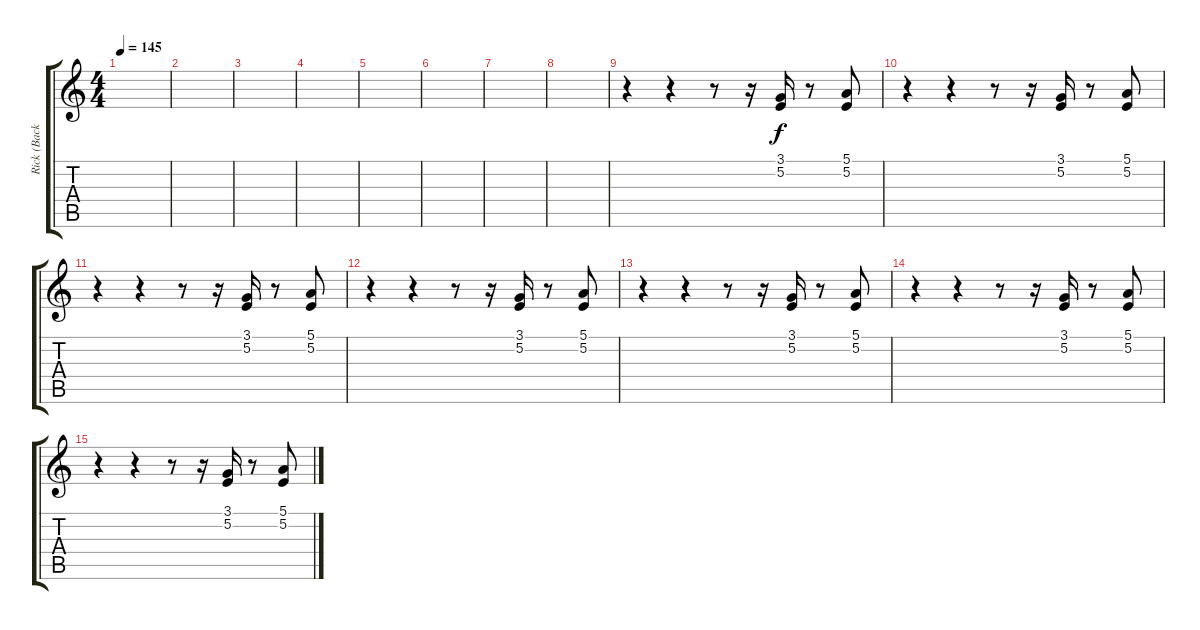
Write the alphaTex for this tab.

\track ("Rick (Back)" "Rick (Back") {instrument lead8bassandlead}
\staff {score tabs}
\tuning (E4 B3 G3 D3 A2 E2) {hide}
\ts (4 4)
\tempo 145
\clef g2
\ks c
|
|
|
|
|
|
|
|
r.4{volume 10} r.4 r.8 r.16 (3.1 5.2).16 r.8 (5.1 5.2).8 |
r.4 r.4 r.8 r.16 (3.1 5.2).16 r.8 (5.1 5.2).8 |
r.4 r.4 r.8 r.16 (3.1 5.2).16 r.8 (5.1 5.2).8 |
r.4 r.4 r.8 r.16 (3.1 5.2).16 r.8 (5.1 5.2).8 |
r.4{volume 10} r.4 r.8 r.16 (3.1 5.2).16 r.8 (5.1 5.2).8 |
r.4 r.4 r.8 r.16 (3.1 5.2).16 r.8 (5.1 5.2).8 |
r.4 r.4 r.8 r.16 (3.1 5.2).16 r.8 (5.1 5.2).8
